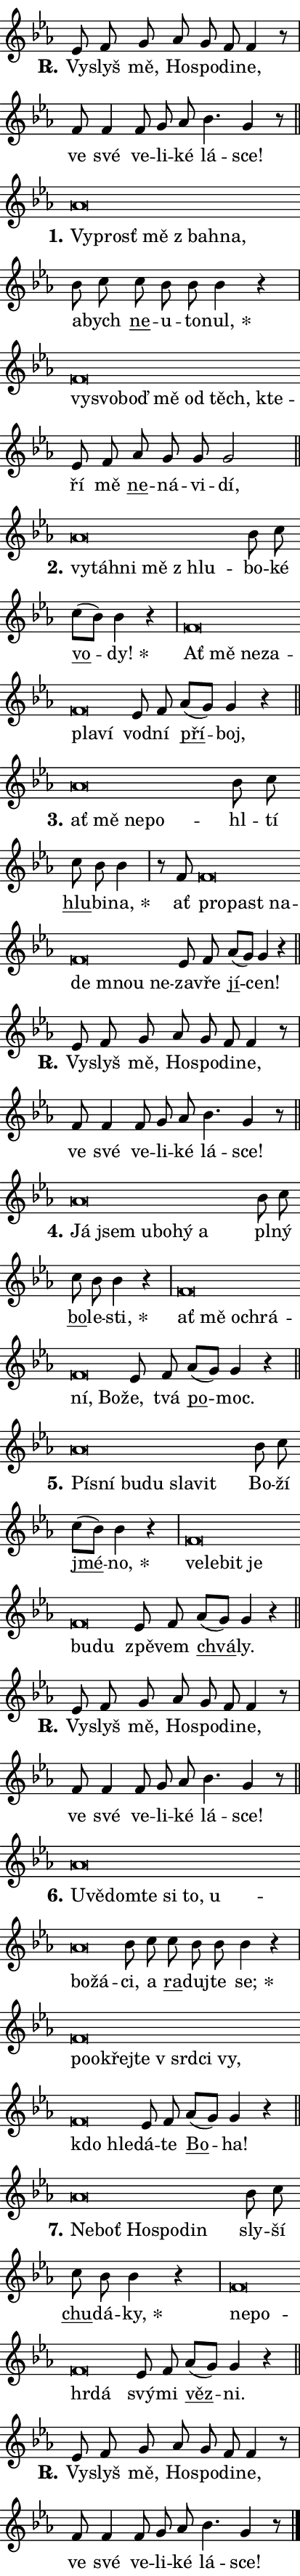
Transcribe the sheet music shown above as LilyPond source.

\version "2.24.0"
\header { tagline = "" }
\paper {
  indent = 0\cm
  top-margin = 0\cm
  right-margin = 0\cm
  bottom-margin = 0\cm
  left-margin = 0\cm
  paper-width = 7\cm
  page-breaking = #ly:one-page-breaking
  system-system-spacing.basic-distance = #11
  score-system-spacing.basic-distance = #11
  ragged-last = ##f
}


%% Author: Thomas Morley
%% https://lists.gnu.org/archive/html/lilypond-user/2020-05/msg00002.html
#(define (line-position grob)
"Returns position of @var[grob} in current system:
   @code{'start}, if at first time-step
   @code{'end}, if at last time-step
   @code{'middle} otherwise
"
  (let* ((col (ly:item-get-column grob))
         (ln (ly:grob-object col 'left-neighbor))
         (rn (ly:grob-object col 'right-neighbor))
         (col-to-check-left (if (ly:grob? ln) ln col))
         (col-to-check-right (if (ly:grob? rn) rn col))
         (break-dir-left
           (and
             (ly:grob-property col-to-check-left 'non-musical #f)
             (ly:item-break-dir col-to-check-left)))
         (break-dir-right
           (and
             (ly:grob-property col-to-check-right 'non-musical #f)
             (ly:item-break-dir col-to-check-right))))
        (cond ((eqv? 1 break-dir-left) 'start)
              ((eqv? -1 break-dir-right) 'end)
              (else 'middle))))

#(define (tranparent-at-line-position vctor)
  (lambda (grob)
  "Relying on @code{line-position} select the relevant enry from @var{vctor}.
Used to determine transparency,"
    (case (line-position grob)
      ((end) (not (vector-ref vctor 0)))
      ((middle) (not (vector-ref vctor 1)))
      ((start) (not (vector-ref vctor 2))))))

noteHeadBreakVisibility =
#(define-music-function (break-visibility)(vector?)
"Makes @code{NoteHead}s transparent relying on @var{break-visibility}"
#{
  \override NoteHead.transparent =
    #(tranparent-at-line-position break-visibility)
#})

#(define delete-ledgers-for-transparent-note-heads
  (lambda (grob)
    "Reads whether a @code{NoteHead} is transparent.
If so this @code{NoteHead} is removed from @code{'note-heads} from
@var{grob}, which is supposed to be @code{LedgerLineSpanner}.
As a result ledgers are not printed for this @code{NoteHead}"
    (let* ((nhds-array (ly:grob-object grob 'note-heads))
           (nhds-list
             (if (ly:grob-array? nhds-array)
                 (ly:grob-array->list nhds-array)
                 '()))
           ;; Relies on the transparent-property being done before
           ;; Staff.LedgerLineSpanner.after-line-breaking is executed.
           ;; This is fragile ...
           (to-keep
             (remove
               (lambda (nhd)
                 (ly:grob-property nhd 'transparent #f))
               nhds-list)))
      ;; TODO find a better method to iterate over grob-arrays, similiar
      ;; to filter/remove etc for lists
      ;; For now rebuilt from scratch
      (set! (ly:grob-object grob 'note-heads)  '())
      (for-each
        (lambda (nhd)
          (ly:pointer-group-interface::add-grob grob 'note-heads nhd))
        to-keep))))

hideNotes = {
  \noteHeadBreakVisibility #begin-of-line-visible
}
unHideNotes = {
  \noteHeadBreakVisibility #all-visible
}

% work-around for resetting accidentals
% https://lilypond.org/doc/v2.23/Documentation/notation/displaying-rhythms#unmetered-music
cadenzaMeasure = {
  \cadenzaOff
  \partial 1024 s1024
  \cadenzaOn
}

#(define-markup-command (accent layout props text) (markup?)
  "Underline accented syllable"
  (interpret-markup layout props
    #{\markup \override #'(offset . 4.3) \underline { #text }#}))

responsum = \markup \concat {
  "R" \hspace #-1.05 \path #0.1 #'((moveto 0 0.07) (lineto 0.9 0.8)) \hspace #0.05 "."
}

\layout {
    \context {
        \Staff
        \remove "Time_signature_engraver"
        \override LedgerLineSpanner.after-line-breaking = #delete-ledgers-for-transparent-note-heads
    }
    \context {
        \Voice {
            \override NoteHead.output-attributes = #'((class . "notehead"))
            \override Hairpin.height = #0.55
        }
    }
    \context {
        \Lyrics {
            \override StanzaNumber.output-attributes = #'((class . "stanzanumber"))
            \override LyricSpace.minimum-distance = #0.9
            \override LyricText.font-name = #"TeX Gyre Schola"
            \override LyricText.font-size = 1
            \override StanzaNumber.font-name = #"TeX Gyre Schola Bold"
            \override StanzaNumber.font-size = 1
        }
    }
}

% magnetic-lyrics.ily
%
%   written by
%     Jean Abou Samra <jean@abou-samra.fr>
%     Werner Lemberg <wl@gnu.org>
%
%   adapted by
%     Jiri Hon <jiri.hon@gmail.com>
%
% Version 2022-Apr-15

% https://www.mail-archive.com/lilypond-user@gnu.org/msg149350.html

#(define (Left_hyphen_pointer_engraver context)
   "Collect syllable-hyphen-syllable occurrences in lyrics and store
them in properties.  This engraver only looks to the left.  For
example, if the lyrics input is @code{foo -- bar}, it does the
following.

@itemize @bullet
@item
Set the @code{text} property of the @code{LyricHyphen} grob between
@q{foo} and @q{bar} to @code{foo}.

@item
Set the @code{left-hyphen} property of the @code{LyricText} grob with
text @q{foo} to the @code{LyricHyphen} grob between @q{foo} and
@q{bar}.
@end itemize

Use this auxiliary engraver in combination with the
@code{lyric-@/text::@/apply-@/magnetic-@/offset!} hook."
   (let ((hyphen #f)
         (text #f))
     (make-engraver
      (acknowledgers
       ((lyric-syllable-interface engraver grob source-engraver)
        (set! text grob)))
      (end-acknowledgers
       ((lyric-hyphen-interface engraver grob source-engraver)
        ;(when (not (grob::has-interface grob 'lyric-space-interface))
          (set! hyphen grob)));)
      ((stop-translation-timestep engraver)
       (when (and text hyphen)
         (ly:grob-set-object! text 'left-hyphen hyphen))
       (set! text #f)
       (set! hyphen #f)))))

#(define (lyric-text::apply-magnetic-offset! grob)
   "If the space between two syllables is less than the value in
property @code{LyricText@/.details@/.squash-threshold}, move the right
syllable to the left so that it gets concatenated with the left
syllable.

Use this function as a hook for
@code{LyricText@/.after-@/line-@/breaking} if the
@code{Left_@/hyphen_@/pointer_@/engraver} is active."
   (let ((hyphen (ly:grob-object grob 'left-hyphen #f)))
     (when hyphen
       (let ((left-text (ly:spanner-bound hyphen LEFT)))
         (when (grob::has-interface left-text 'lyric-syllable-interface)
           (let* ((common (ly:grob-common-refpoint grob left-text X))
                  (this-x-ext (ly:grob-extent grob common X))
                  (left-x-ext
                   (begin
                     ;; Trigger magnetism for left-text.
                     (ly:grob-property left-text 'after-line-breaking)
                     (ly:grob-extent left-text common X)))
                  ;; `delta` is the gap width between two syllables.
                  (delta (- (interval-start this-x-ext)
                            (interval-end left-x-ext)))
                  (details (ly:grob-property grob 'details))
                  (threshold (assoc-get 'squash-threshold details 0.2)))
             (when (< delta threshold)
               (let* (;; We have to manipulate the input text so that
                      ;; ligatures crossing syllable boundaries are not
                      ;; disabled.  For languages based on the Latin
                      ;; script this is essentially a beautification.
                      ;; However, for non-Western scripts it can be a
                      ;; necessity.
                      (lt (ly:grob-property left-text 'text))
                      (rt (ly:grob-property grob 'text))
                      (is-space (grob::has-interface hyphen 'lyric-space-interface))
                      (space (if is-space " " ""))
                      (space-markup (grob-interpret-markup grob " "))
                      (space-size (interval-length (ly:stencil-extent space-markup X)))
                      (extra-delta (if is-space space-size 0))
                      ;; Append new syllable.
                      (ltrt-space (if (and (string? lt) (string? rt))
                                (string-append lt space rt)
                                (make-concat-markup (list lt space rt))))
                      ;; Right-align `ltrt` to the right side.
                      (ltrt-space-markup (grob-interpret-markup
                               grob
                               (make-translate-markup
                                (cons (interval-length this-x-ext) 0)
                                (make-right-align-markup ltrt-space)))))
                 (begin
                   ;; Don't print `left-text`.
                   (ly:grob-set-property! left-text 'stencil #f)
                   ;; Set text and stencil (which holds all collected
                   ;; syllables so far) and shift it to the left.
                   (ly:grob-set-property! grob 'text ltrt-space)
                   (ly:grob-set-property! grob 'stencil ltrt-space-markup)
                   (ly:grob-translate-axis! grob (- (- delta extra-delta)) X))))))))))


#(define (lyric-hyphen::displace-bounds-first grob)
   ;; Make very sure this callback isn't triggered too early.
   (let ((left (ly:spanner-bound grob LEFT))
         (right (ly:spanner-bound grob RIGHT)))
     (ly:grob-property left 'after-line-breaking)
     (ly:grob-property right 'after-line-breaking)
     (ly:lyric-hyphen::print grob)))

squashThreshold = #0.4

\layout {
  \context {
    \Lyrics
    \consists #Left_hyphen_pointer_engraver
    \override LyricText.after-line-breaking =
      #lyric-text::apply-magnetic-offset!
    \override LyricHyphen.stencil = #lyric-hyphen::displace-bounds-first
    \override LyricText.details.squash-threshold = \squashThreshold
    \override LyricHyphen.minimum-distance = 0
    \override LyricHyphen.minimum-length = \squashThreshold
  }
}

squash = \override LyricText.details.squash-threshold = 9999
unSquash = \override LyricText.details.squash-threshold = \squashThreshold

left = \override LyricText.self-alignment-X = #LEFT
unLeft = \revert LyricText.self-alignment-X

starOffset = #(lambda (grob) 
                (let ((x_offset (ly:self-alignment-interface::aligned-on-x-parent grob)))
                  (if (= x_offset 0) 0 (+ x_offset 1.2))))

star = #(define-music-function (syllable)(string?)
"Append star separator at the end of a syllable"
#{
  \once \override LyricText.X-offset = #starOffset
  \lyricmode { \markup {
    #syllable
    \override #'((font-name . "TeX Gyre Schola Bold")) \hspace #0.2 \lower #0.65 \larger "*"
  } }
#})

starAccent = #(define-music-function (syllable)(string?)
"Append star separator at the end of a syllable and make accent"
#{
  \once \override LyricText.X-offset = #starOffset
  \lyricmode { \markup {
    \accent #syllable
    \override #'((font-name . "TeX Gyre Schola Bold")) \hspace #0.2 \lower #0.65 \larger "*"
  } }
#})

breath = #(define-music-function (syllable)(string?)
"Append breathing indicator at the end of a syllable"
#{
  \lyricmode { \markup { #syllable "+" } }
#})

optionalBreath = #(define-music-function (syllable)(string?)
"Append optional breathing indicator at the end of a syllable"
#{
  \lyricmode { \markup { #syllable "(+)" } }
#})


\score {
    <<
        \new Voice = "melody" { \cadenzaOn \key es \major \relative { es'8 f g as g f f4 r8 \cadenzaMeasure \bar "|" f f4 \bar "" f8 g as \bar "" bes4. g4 r8 \cadenzaMeasure \bar "||" \break } }
        \new Lyrics \lyricsto "melody" { \lyricmode { \set stanza = \responsum
Vy -- slyš mě, Ho -- spo -- di -- ne, ve své ve -- li -- ké lá -- sce! } }
    >>
    \layout {}
}

\score {
    <<
        \new Voice = "melody" { \cadenzaOn \key es \major \relative { as'\breve*1/16 \hideNotes \breve*1/16 \bar "" \breve*1/16 \bar "" \breve*1/16 \breve*1/16 \bar "" \unHideNotes bes8 c \bar "" c bes bes bes4 r \cadenzaMeasure \bar "|" f\breve*1/16 \hideNotes \breve*1/16 \bar "" \breve*1/16 \bar "" \breve*1/16 \bar "" \breve*1/16 \bar "" \breve*1/16 \breve*1/16 \bar "" \unHideNotes es8 f \bar "" as g g g2 \cadenzaMeasure \bar "||" \break } }
        \new Lyrics \lyricsto "melody" { \lyricmode { \set stanza = "1."
\left Vy -- \squash prosť mě "z ba" -- hna, \unLeft \unSquash a -- bych \markup \accent ne -- u -- to -- \star nul, \left vy -- \squash svo -- boď mě od těch, kte -- \unLeft \unSquash ří mě \markup \accent ne -- ná -- vi -- dí, } }
    >>
    \layout {}
}

\score {
    <<
        \new Voice = "melody" { \cadenzaOn \key es \major \relative { as'\breve*1/16 \hideNotes \breve*1/16 \bar "" \breve*1/16 \bar "" \breve*1/16 \breve*1/16 \bar "" \unHideNotes bes8 c \bar "" c[( bes)] bes4 r \cadenzaMeasure \bar "|" f\breve*1/16 \hideNotes \breve*1/16 \bar "" \breve*1/16 \bar "" \breve*1/16 \bar "" \breve*1/16 \breve*1/16 \bar "" \unHideNotes es8 f \bar "" as[( g)] g4 r \cadenzaMeasure \bar "||" \break } }
        \new Lyrics \lyricsto "melody" { \lyricmode { \set stanza = "2."
\left vy -- \squash táh -- ni mě "z hlu" -- \unLeft \unSquash bo -- ké \markup \accent vo -- \star dy! \left Ať \squash mě ne -- za -- pla -- ví \unLeft \unSquash vod -- ní \markup \accent pří -- boj, } }
    >>
    \layout {}
}

\score {
    <<
        \new Voice = "melody" { \cadenzaOn \key es \major \relative { as'\breve*1/16 \hideNotes \breve*1/16 \bar "" \breve*1/16 \breve*1/16 \bar "" \unHideNotes bes8 c \bar "" c bes bes4 \cadenzaMeasure \bar "|" r8 f8 f\breve*1/16 \hideNotes \breve*1/16 \bar "" \breve*1/16 \bar "" \breve*1/16 \bar "" \breve*1/16 \breve*1/16 \bar "" \unHideNotes es8 f \bar "" as[( g)] g4 r \cadenzaMeasure \bar "||" \break } }
        \new Lyrics \lyricsto "melody" { \lyricmode { \set stanza = "3."
\left ať \squash mě ne -- po -- \unLeft \unSquash hl -- tí \markup \accent hlu -- bi -- \star na, ať \left pro -- \squash past na -- de mnou ne -- \unLeft \unSquash za -- vře \markup \accent jí -- cen! } }
    >>
    \layout {}
}

\score {
    <<
        \new Voice = "melody" { \cadenzaOn \key es \major \relative { es'8 f g as g f f4 r8 \cadenzaMeasure \bar "|" f f4 \bar "" f8 g as \bar "" bes4. g4 r8 \cadenzaMeasure \bar "||" \break } }
        \new Lyrics \lyricsto "melody" { \lyricmode { \set stanza = \responsum
Vy -- slyš mě, Ho -- spo -- di -- ne, ve své ve -- li -- ké lá -- sce! } }
    >>
    \layout {}
}

\score {
    <<
        \new Voice = "melody" { \cadenzaOn \key es \major \relative { as'\breve*1/16 \hideNotes \breve*1/16 \bar "" \breve*1/16 \bar "" \breve*1/16 \bar "" \breve*1/16 \breve*1/16 \bar "" \unHideNotes bes8 c \bar "" c bes bes4 r \cadenzaMeasure \bar "|" f\breve*1/16 \hideNotes \breve*1/16 \bar "" \breve*1/16 \bar "" \breve*1/16 \bar "" \breve*1/16 \breve*1/16 \bar "" \unHideNotes es8 f \bar "" as[( g)] g4 r \cadenzaMeasure \bar "||" \break } }
        \new Lyrics \lyricsto "melody" { \lyricmode { \set stanza = "4."
\left Já \squash jsem u -- bo -- hý a \unLeft \unSquash pl -- ný \markup \accent bo -- le -- \star sti, \left ať \squash mě o -- chrá -- ní, Bo -- \unLeft \unSquash že, tvá \markup \accent po -- moc. } }
    >>
    \layout {}
}

\score {
    <<
        \new Voice = "melody" { \cadenzaOn \key es \major \relative { as'\breve*1/16 \hideNotes \breve*1/16 \bar "" \breve*1/16 \bar "" \breve*1/16 \bar "" \breve*1/16 \breve*1/16 \bar "" \unHideNotes bes8 c \bar "" c[( bes)] bes4 r \cadenzaMeasure \bar "|" f\breve*1/16 \hideNotes \breve*1/16 \bar "" \breve*1/16 \bar "" \breve*1/16 \bar "" \breve*1/16 \breve*1/16 \bar "" \unHideNotes es8 f \bar "" as[( g)] g4 r \cadenzaMeasure \bar "||" \break } }
        \new Lyrics \lyricsto "melody" { \lyricmode { \set stanza = "5."
\left Pí -- \squash sní bu -- du sla -- vit \unLeft \unSquash Bo -- ží \markup \accent jmé -- \star no, \left ve -- \squash le -- bit je bu -- du \unLeft \unSquash zpě -- vem \markup \accent chvá -- ly. } }
    >>
    \layout {}
}

\score {
    <<
        \new Voice = "melody" { \cadenzaOn \key es \major \relative { es'8 f g as g f f4 r8 \cadenzaMeasure \bar "|" f f4 \bar "" f8 g as \bar "" bes4. g4 r8 \cadenzaMeasure \bar "||" \break } }
        \new Lyrics \lyricsto "melody" { \lyricmode { \set stanza = \responsum
Vy -- slyš mě, Ho -- spo -- di -- ne, ve své ve -- li -- ké lá -- sce! } }
    >>
    \layout {}
}

\score {
    <<
        \new Voice = "melody" { \cadenzaOn \key es \major \relative { as'\breve*1/16 \hideNotes \breve*1/16 \bar "" \breve*1/16 \bar "" \breve*1/16 \bar "" \breve*1/16 \bar "" \breve*1/16 \bar "" \breve*1/16 \bar "" \breve*1/16 \breve*1/16 \bar "" \unHideNotes bes8 c \bar "" c bes bes bes4 r \cadenzaMeasure \bar "|" f\breve*1/16 \hideNotes \breve*1/16 \bar "" \breve*1/16 \bar "" \breve*1/16 \bar "" \breve*1/16 \bar "" \breve*1/16 \bar "" \breve*1/16 \bar "" \breve*1/16 \breve*1/16 \bar "" \unHideNotes es8 f \bar "" as[( g)] g4 r \cadenzaMeasure \bar "||" \break } }
        \new Lyrics \lyricsto "melody" { \lyricmode { \set stanza = "6."
\left U -- \squash vě -- dom -- te si to, u -- bo -- žá -- \unLeft \unSquash ci, a \markup \accent ra -- duj -- te \star se; \left po -- \squash o -- křej -- te "v srd" -- ci vy, kdo hle -- \unLeft \unSquash dá -- te \markup \accent Bo -- ha! } }
    >>
    \layout {}
}

\score {
    <<
        \new Voice = "melody" { \cadenzaOn \key es \major \relative { as'\breve*1/16 \hideNotes \breve*1/16 \bar "" \breve*1/16 \bar "" \breve*1/16 \breve*1/16 \bar "" \unHideNotes bes8 c \bar "" c bes bes4 r \cadenzaMeasure \bar "|" f\breve*1/16 \hideNotes \breve*1/16 \bar "" \breve*1/16 \breve*1/16 \bar "" \unHideNotes es8 f \bar "" as[( g)] g4 r \cadenzaMeasure \bar "||" \break } }
        \new Lyrics \lyricsto "melody" { \lyricmode { \set stanza = "7."
\left Ne -- \squash boť Ho -- spo -- din \unLeft \unSquash sly -- ší \markup \accent chu -- dá -- \star ky, \left ne -- \squash po -- hr -- dá \unLeft \unSquash svý -- mi \markup \accent věz -- ni. } }
    >>
    \layout {}
}

\score {
    <<
        \new Voice = "melody" { \cadenzaOn \key es \major \relative { es'8 f g as g f f4 r8 \cadenzaMeasure \bar "|" f f4 \bar "" f8 g as \bar "" bes4. g4 r8 \cadenzaMeasure \bar "||" \break } \bar "|." }
        \new Lyrics \lyricsto "melody" { \lyricmode { \set stanza = \responsum
Vy -- slyš mě, Ho -- spo -- di -- ne, ve své ve -- li -- ké lá -- sce! } }
    >>
    \layout {}
}
